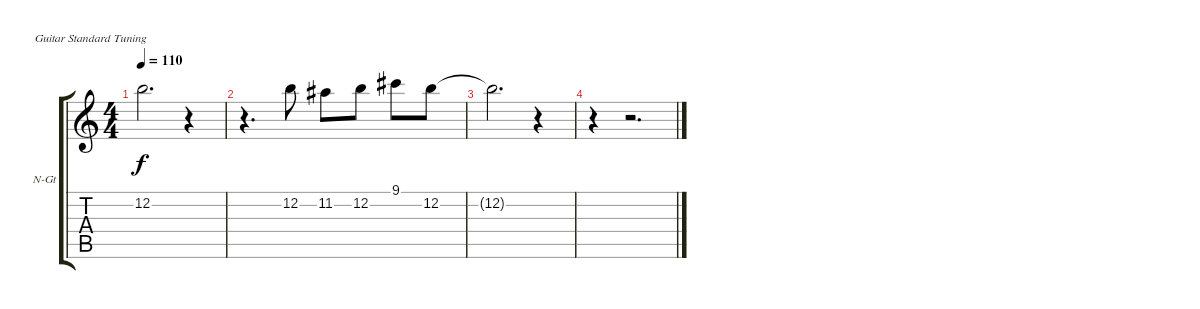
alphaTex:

\defaultSystemsLayout 4
\bracketExtendMode groupsimilarinstruments
\firstSystemTrackNameOrientation horizontal
\otherSystemsTrackNameOrientation horizontal
\track ("Nylon Guitar" "N-Gt") {instrument acousticguitarnylon}
\staff {score tabs}
\tuning (E4 B3 G3 D3 A2 E2)
\ts (4 4)
\tempo 110
\clef g2
\ks c
12.2{t}.2{d dy f} r.4 |
r.4{d} 12.2.8 11.2.8 12.2.8 9.1.8 12.2.8 |
12.2{t}.2{d} r.4 |
r.4 r.2{d}
